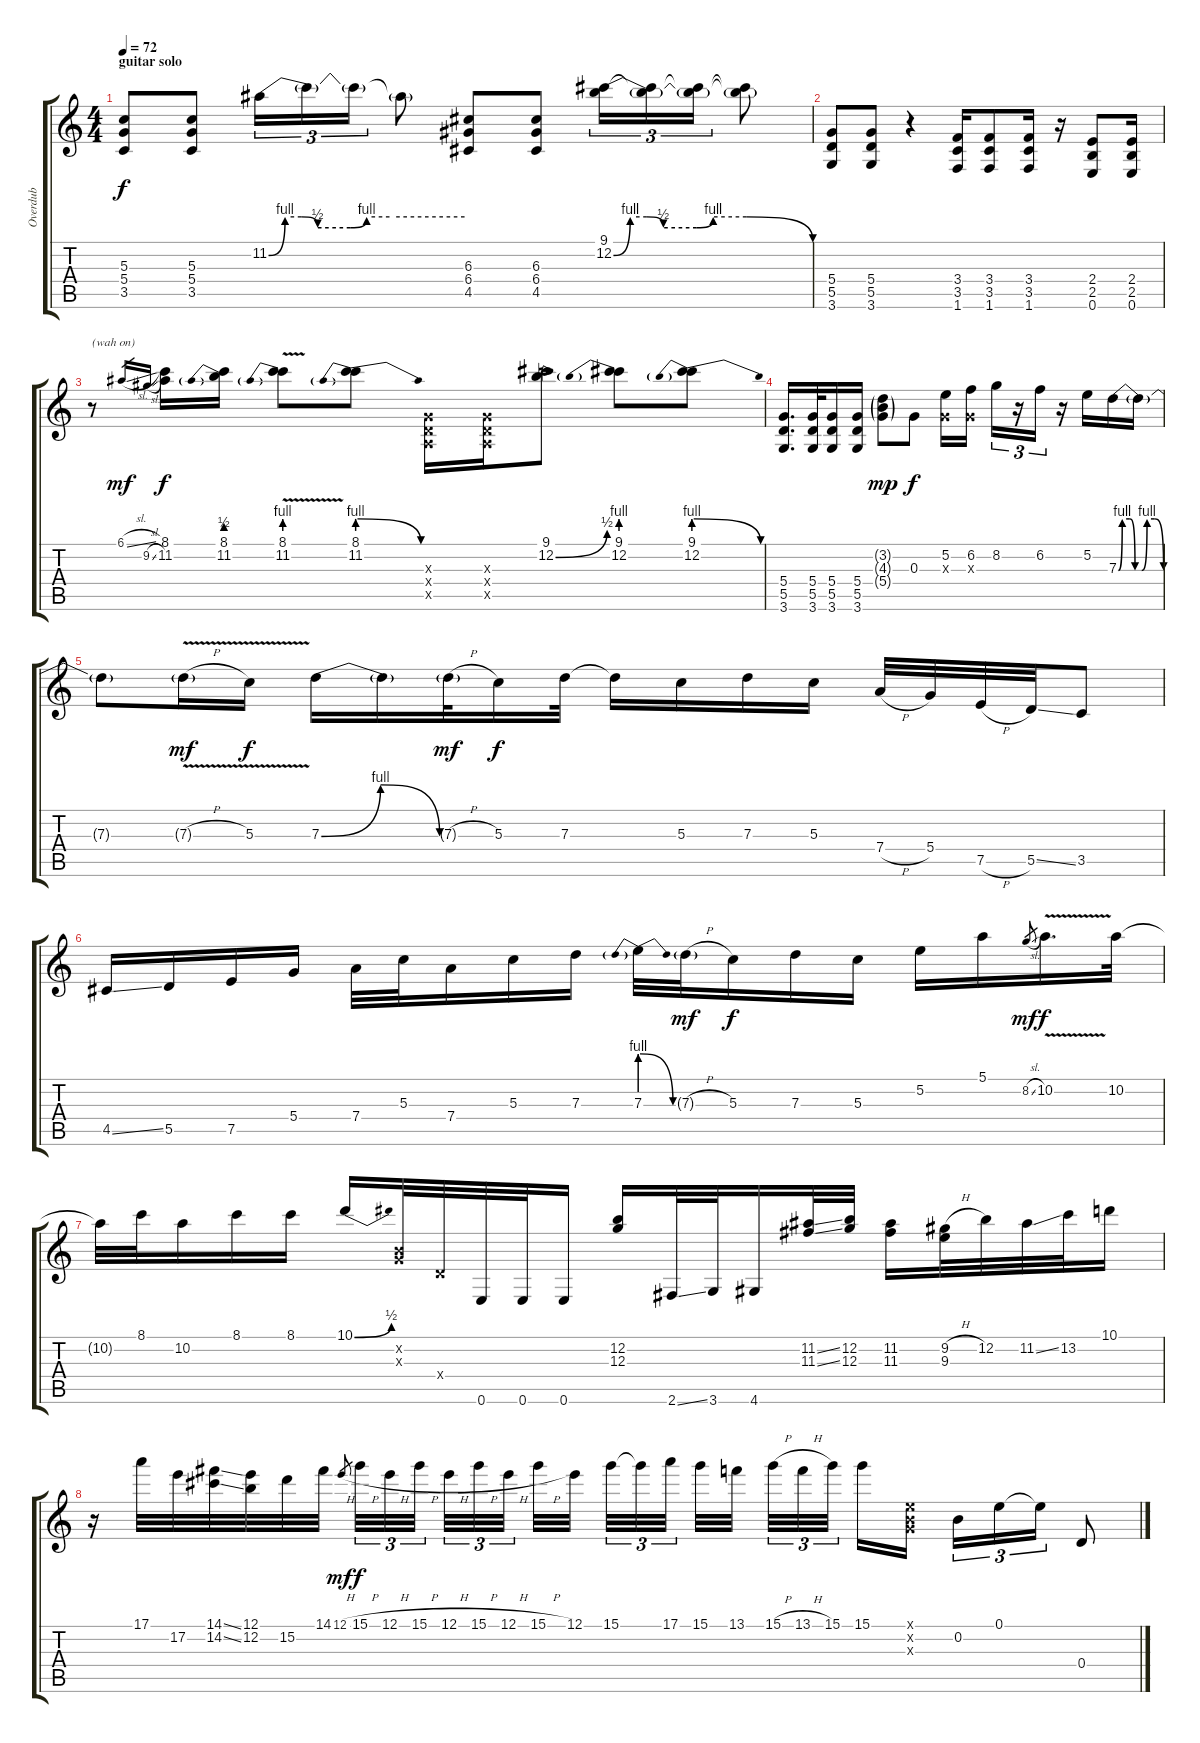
\track ("Overdub" "Overdub") {instrument fretlessbass}
\staff {score tabs}
\tuning (E4 B3 G3 D3 A2 E2) {hide}
\ts (4 4)
\section ("" "guitar solo")
\tempo 72
\clef g2
\ks c
(5.3 5.4 3.5).8{dy f} (5.3 5.4 3.5).8 11.2{be (custom 0 0 5 4 10 4 15 2 25 2 30 4 37 4 60 4)}.16{tu (3 2)} 11.2{t}.16{tu (3 2)} 11.2{t}.16{tu (3 2)} 11.2{t}.8 (6.3 6.4 4.5).8 (6.3 6.4 4.5).8 (9.1 12.2{be (custom 0 0 5 4 10 4 15 2 25 2 30 4 40 4 60 0)}).16{tu (3 2)} (9.1{t} 12.2{t}).16{tu (3 2)} (9.1{t} 12.2{t}).16{tu (3 2)} (9.1{t} 12.2{t}).8 |
(5.4 5.5 3.6).8 (5.4 5.5 3.6).8 r.4 (3.4 3.5 1.6).16 (3.4 3.5 1.6).8 (3.4 3.5 1.6).16 r.16 (2.4 2.5 0.6).8 (2.4 2.5 0.6).16 |
r.8{txt "(wah on)"} 6.1{sl}.16{gr dy mf} 9.2{sl}.16{gr} (8.1 11.2).16{dy f} (8.1 11.2{be (prebend 0 2 60 2)}).16 (8.1{v} 11.2{be (prebend 0 4 60 4) v}).8 (8.1 11.2{be (prebendrelease 0 4 60 0)}).8 (0.3{x} 0.4{x} 0.5{x}).16 (0.3{x} 0.4{x} 0.5{x}).16 (9.1 12.2{be (bend 0 0 60 2)}).8 (9.1 12.2{be (prebend 0 4 60 4)}).8 (9.1 12.2{be (prebendrelease 0 4 60 0)}).8 |
(5.4 5.5 3.6).16{d} (5.4 5.5 3.6).32 (5.4 5.5 3.6).16 (5.4 5.5 3.6).16 (3.2{g} 4.3{g} 5.4{g}).8{dy mp} 0.3.8{dy f} (5.2 0.3{x}).16 (6.2 0.3{x}).16 8.2.16{tu (3 2)} r.16{tu (3 2)} 6.2.16{tu (3 2)} r.16 5.2.16 7.3{be (custom 0 0 5 4 15 4 22 0 31 0 38 4 48 4 60 0)}.16 7.3{t}.16 |
7.3{t}.8 7.3{v h g}.16{dy mf} 5.3{v}.16{dy f} 7.3{be (bendrelease 0 0 15 4 30 4 60 0)}.16 7.3{t}.16 7.3{h g}.32{dy mf} 5.3.16{dy f} 7.3.32 7.3{t}.16 5.3.16 7.3.16 5.3.16 7.4{h}.32 5.4.32 7.5{h}.32 5.5{ss}.32 3.5.8 |
4.5{ss}.16 5.5.16 7.5.16 5.4.16 7.4.32 5.3.32 7.4.16 5.3.16 7.3.16 7.3{be (prebendrelease 0 4 60 0)}.32 7.3{h g}.32{dy mf} 5.3.16{dy f} 7.3.16 5.3.16 5.2.16 5.1.16 8.2{sl}.8{gr dy mf} 10.2{v}.16{d dy f} 10.2.32 |
10.2{t}.32 8.1.32 10.2.16 8.1.16 8.1.16 10.1{be (bend 0 0 60 2)}.16 (0.2{x} 0.3{x}).32 0.4{x}.32 0.6.32 0.6.32 0.6.16 (12.2 12.3).16 2.6{ss}.32 3.6.32 4.6.16 (11.2{ss} 11.3{ss}).32 (12.2 12.3).32 (11.2 11.3).16 (9.2{h} 9.3).32 12.2.32 11.2{ss}.32 13.2.32 10.1.16 |
r.16 17.1.32 17.2.32 (14.1{ss} 14.2{ss}).32 (12.1 12.2).32 15.2.32 14.1.32 12.1{h}.8{gr dy mf} 15.1{h}.32{tu (3 2) dy f} 12.1{h}.32{tu (3 2)} 15.1{h}.32{tu (3 2)} 12.1{h}.32{tu (3 2)} 15.1{h}.32{tu (3 2)} 12.1{h}.32{tu (3 2)} 15.1{h}.32 12.1.32 15.1.32{tu (3 2)} 15.1{t}.32{tu (3 2)} 17.1.32{tu (3 2)} 15.1.32 13.1.32 15.1{h}.32{tu (3 2)} 13.1{h}.32{tu (3 2)} 15.1.32{tu (3 2)} 15.1.16 (0.1{x} 0.2{x} 0.3{x}).16 0.2.16{tu (3 2)} 0.1.16{tu (3 2)} 0.1{t}.16{tu (3 2)} 0.4.8
